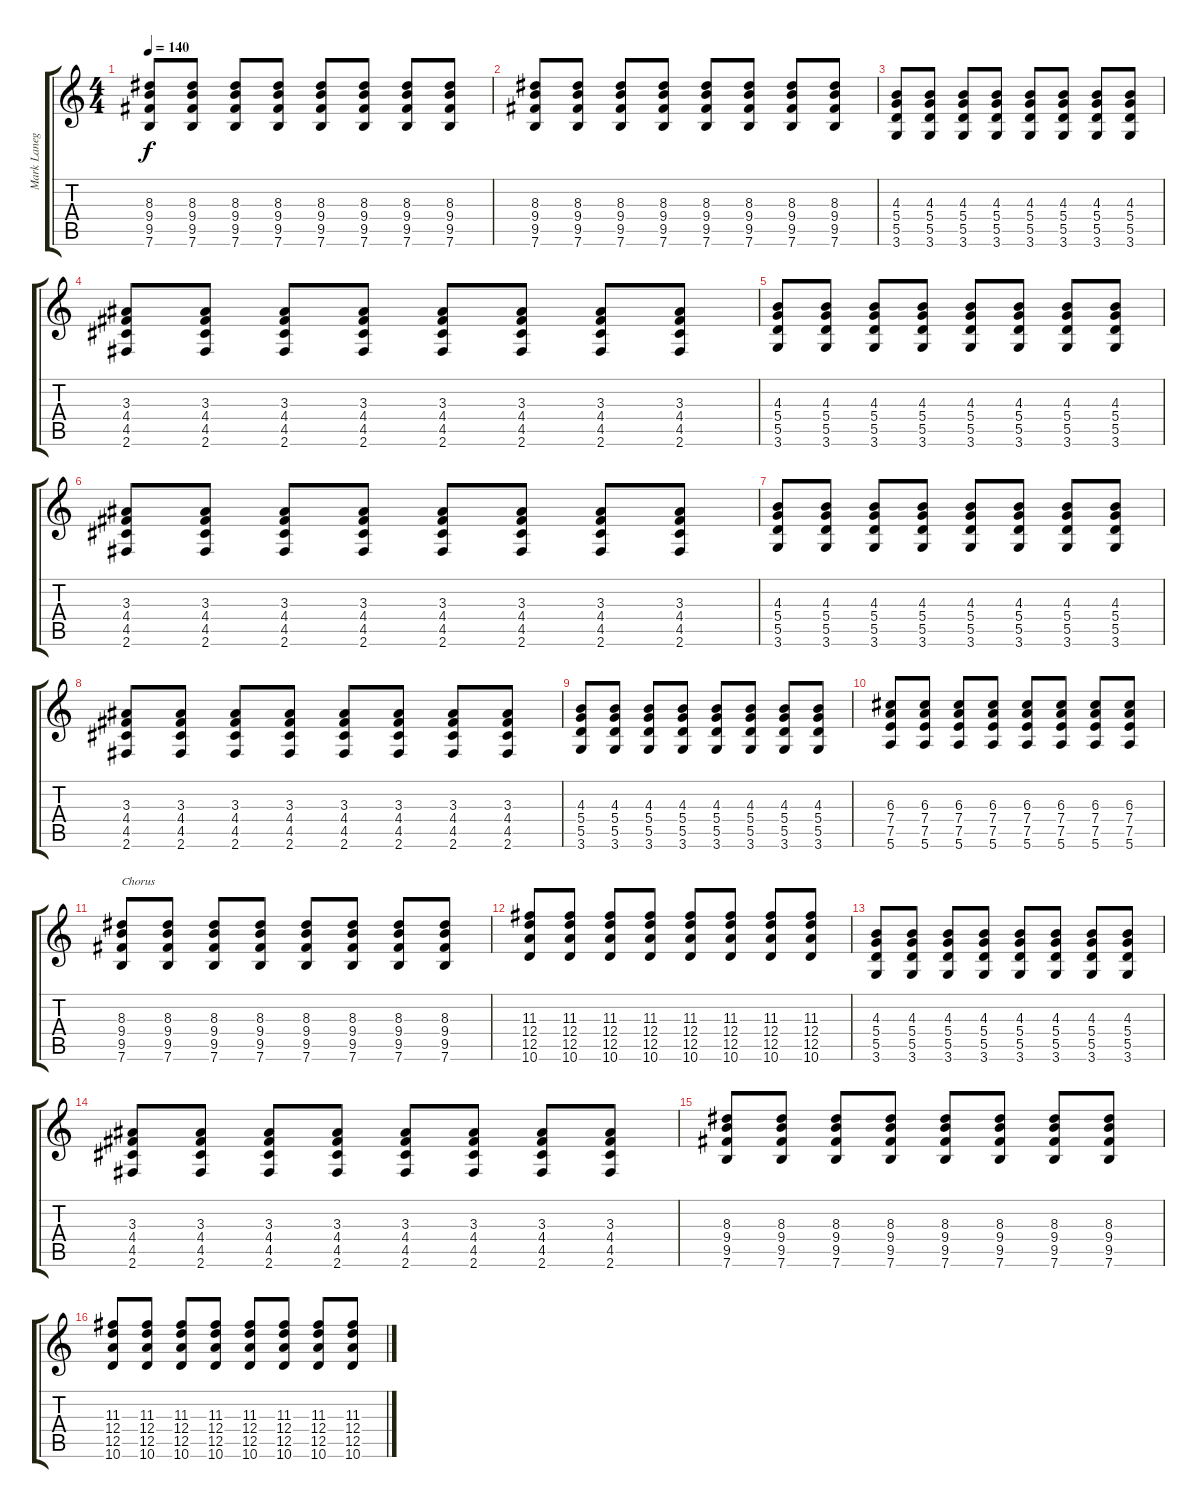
\track ("Mark Lanegan" "Mark Laneg") {instrument overdrivenguitar}
\staff {score tabs}
\tuning (E4 B3 G3 D3 A2 E2) {hide}
\ts (4 4)
\tempo 140
\clef g2
\ks c
(8.3 9.4 9.5 7.6).8{dy f} (8.3 9.4 9.5 7.6).8 (8.3 9.4 9.5 7.6).8 (8.3 9.4 9.5 7.6).8 (8.3 9.4 9.5 7.6).8 (8.3 9.4 9.5 7.6).8 (8.3 9.4 9.5 7.6).8 (8.3 9.4 9.5 7.6).8 |
(8.3 9.4 9.5 7.6).8 (8.3 9.4 9.5 7.6).8 (8.3 9.4 9.5 7.6).8 (8.3 9.4 9.5 7.6).8 (8.3 9.4 9.5 7.6).8 (8.3 9.4 9.5 7.6).8 (8.3 9.4 9.5 7.6).8 (8.3 9.4 9.5 7.6).8 |
(4.3 5.4 5.5 3.6).8 (4.3 5.4 5.5 3.6).8 (4.3 5.4 5.5 3.6).8 (4.3 5.4 5.5 3.6).8 (4.3 5.4 5.5 3.6).8 (4.3 5.4 5.5 3.6).8 (4.3 5.4 5.5 3.6).8 (4.3 5.4 5.5 3.6).8 |
(3.3 4.4 4.5 2.6).8 (3.3 4.4 4.5 2.6).8 (3.3 4.4 4.5 2.6).8 (3.3 4.4 4.5 2.6).8 (3.3 4.4 4.5 2.6).8 (3.3 4.4 4.5 2.6).8 (3.3 4.4 4.5 2.6).8 (3.3 4.4 4.5 2.6).8 |
(4.3 5.4 5.5 3.6).8 (4.3 5.4 5.5 3.6).8 (4.3 5.4 5.5 3.6).8 (4.3 5.4 5.5 3.6).8 (4.3 5.4 5.5 3.6).8 (4.3 5.4 5.5 3.6).8 (4.3 5.4 5.5 3.6).8 (4.3 5.4 5.5 3.6).8 |
(3.3 4.4 4.5 2.6).8 (3.3 4.4 4.5 2.6).8 (3.3 4.4 4.5 2.6).8 (3.3 4.4 4.5 2.6).8 (3.3 4.4 4.5 2.6).8 (3.3 4.4 4.5 2.6).8 (3.3 4.4 4.5 2.6).8 (3.3 4.4 4.5 2.6).8 |
(4.3 5.4 5.5 3.6).8 (4.3 5.4 5.5 3.6).8 (4.3 5.4 5.5 3.6).8 (4.3 5.4 5.5 3.6).8 (4.3 5.4 5.5 3.6).8 (4.3 5.4 5.5 3.6).8 (4.3 5.4 5.5 3.6).8 (4.3 5.4 5.5 3.6).8 |
(3.3 4.4 4.5 2.6).8 (3.3 4.4 4.5 2.6).8 (3.3 4.4 4.5 2.6).8 (3.3 4.4 4.5 2.6).8 (3.3 4.4 4.5 2.6).8 (3.3 4.4 4.5 2.6).8 (3.3 4.4 4.5 2.6).8 (3.3 4.4 4.5 2.6).8 |
(4.3 5.4 5.5 3.6).8 (4.3 5.4 5.5 3.6).8 (4.3 5.4 5.5 3.6).8 (4.3 5.4 5.5 3.6).8 (4.3 5.4 5.5 3.6).8 (4.3 5.4 5.5 3.6).8 (4.3 5.4 5.5 3.6).8 (4.3 5.4 5.5 3.6).8 |
(6.3 7.4 7.5 5.6).8 (6.3 7.4 7.5 5.6).8 (6.3 7.4 7.5 5.6).8 (6.3 7.4 7.5 5.6).8 (6.3 7.4 7.5 5.6).8 (6.3 7.4 7.5 5.6).8 (6.3 7.4 7.5 5.6).8 (6.3 7.4 7.5 5.6).8 |
(8.3 9.4 9.5 7.6).8{txt "Chorus"} (8.3 9.4 9.5 7.6).8 (8.3 9.4 9.5 7.6).8 (8.3 9.4 9.5 7.6).8 (8.3 9.4 9.5 7.6).8 (8.3 9.4 9.5 7.6).8 (8.3 9.4 9.5 7.6).8 (8.3 9.4 9.5 7.6).8 |
(11.3 12.4 12.5 10.6).8 (11.3 12.4 12.5 10.6).8 (11.3 12.4 12.5 10.6).8 (11.3 12.4 12.5 10.6).8 (11.3 12.4 12.5 10.6).8 (11.3 12.4 12.5 10.6).8 (11.3 12.4 12.5 10.6).8 (11.3 12.4 12.5 10.6).8 |
(4.3 5.4 5.5 3.6).8 (4.3 5.4 5.5 3.6).8 (4.3 5.4 5.5 3.6).8 (4.3 5.4 5.5 3.6).8 (4.3 5.4 5.5 3.6).8 (4.3 5.4 5.5 3.6).8 (4.3 5.4 5.5 3.6).8 (4.3 5.4 5.5 3.6).8 |
(3.3 4.4 4.5 2.6).8 (3.3 4.4 4.5 2.6).8 (3.3 4.4 4.5 2.6).8 (3.3 4.4 4.5 2.6).8 (3.3 4.4 4.5 2.6).8 (3.3 4.4 4.5 2.6).8 (3.3 4.4 4.5 2.6).8 (3.3 4.4 4.5 2.6).8 |
(8.3 9.4 9.5 7.6).8 (8.3 9.4 9.5 7.6).8 (8.3 9.4 9.5 7.6).8 (8.3 9.4 9.5 7.6).8 (8.3 9.4 9.5 7.6).8 (8.3 9.4 9.5 7.6).8 (8.3 9.4 9.5 7.6).8 (8.3 9.4 9.5 7.6).8 |
(11.3 12.4 12.5 10.6).8 (11.3 12.4 12.5 10.6).8 (11.3 12.4 12.5 10.6).8 (11.3 12.4 12.5 10.6).8 (11.3 12.4 12.5 10.6).8 (11.3 12.4 12.5 10.6).8 (11.3 12.4 12.5 10.6).8 (11.3 12.4 12.5 10.6).8
